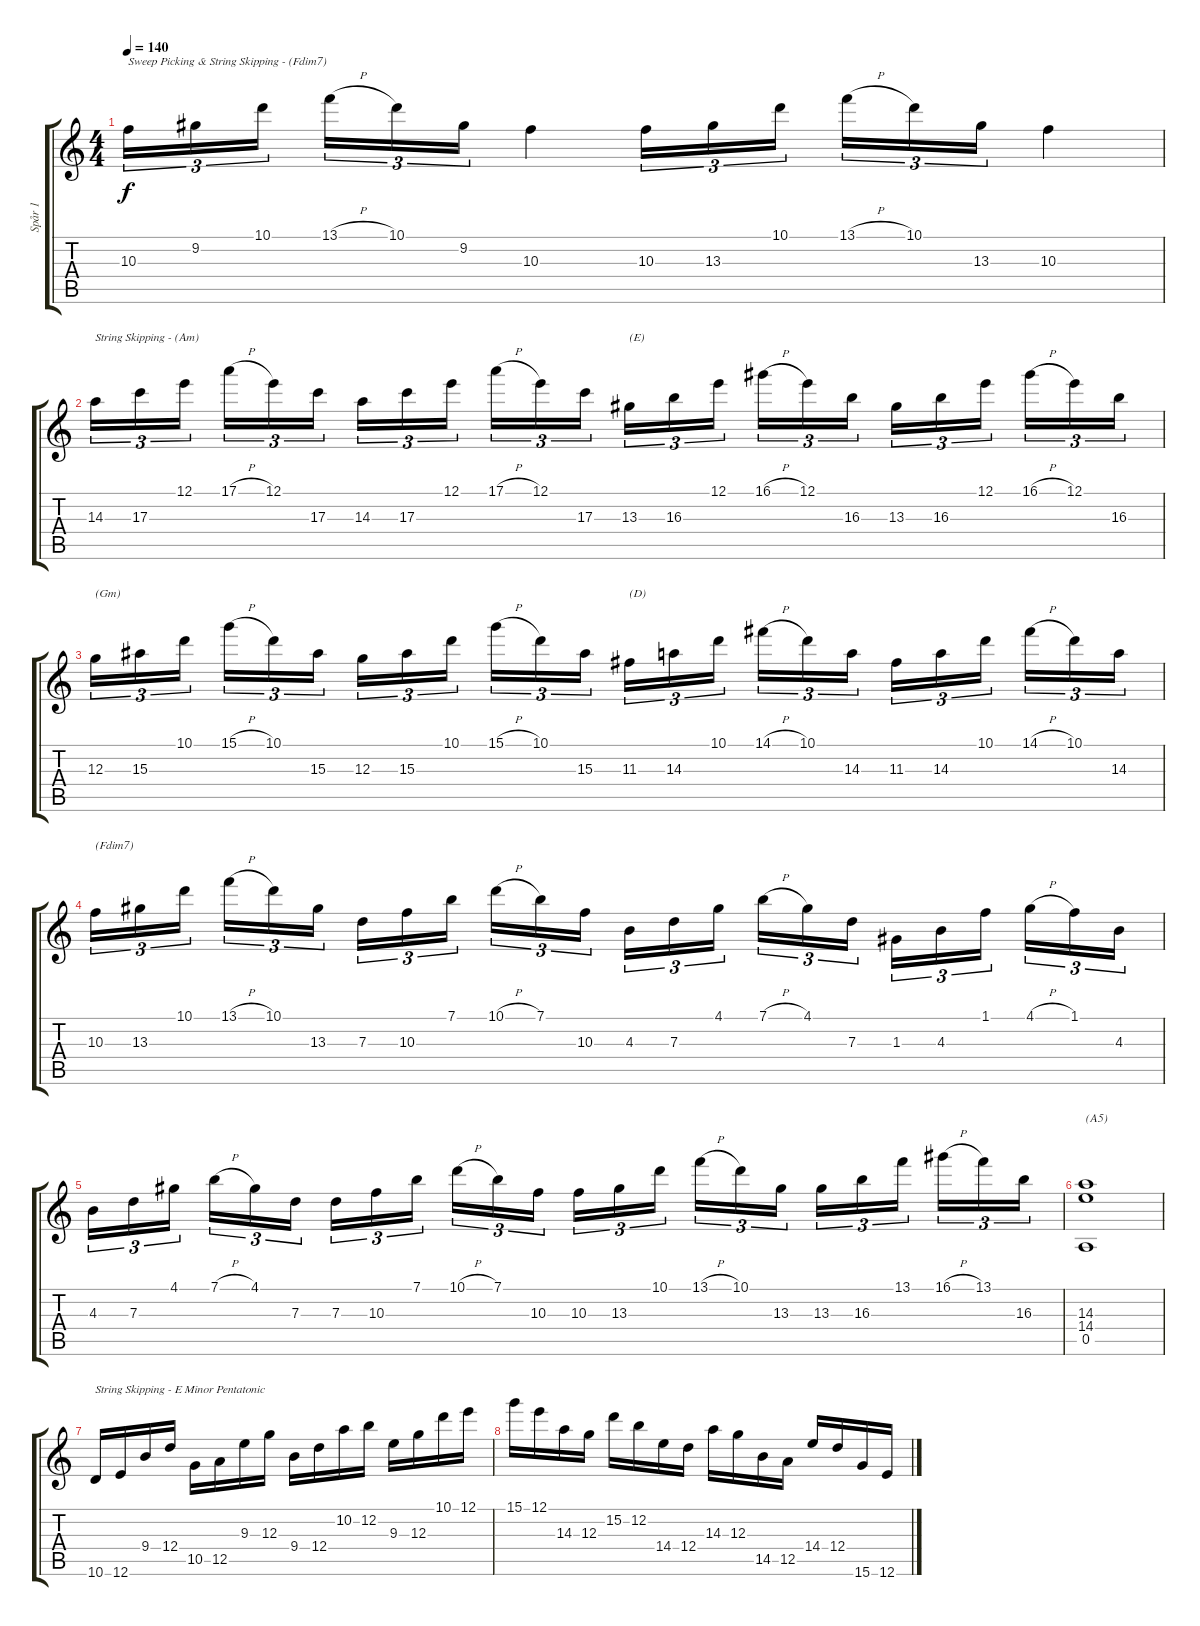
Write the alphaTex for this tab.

\track ("Spår 1" "Spår 1") {instrument distortionguitar}
\staff {score tabs}
\tuning (E4 B3 G3 D3 A2 E2) {hide}
\ts (4 4)
\tempo 140
\clef g2
\ks c
10.3.16{tu (3 2) txt "Sweep Picking & String Skipping - (Fdim7)" dy f} 9.2.16{tu (3 2)} 10.1.16{tu (3 2)} 13.1{h}.16{tu (3 2)} 10.1.16{tu (3 2)} 9.2.16{tu (3 2)} 10.3.4 10.3.16{tu (3 2)} 13.3.16{tu (3 2)} 10.1.16{tu (3 2)} 13.1{h}.16{tu (3 2)} 10.1.16{tu (3 2)} 13.3.16{tu (3 2)} 10.3.4 |
14.3.16{tu (3 2) txt "String Skipping - (Am)"} 17.3.16{tu (3 2)} 12.1.16{tu (3 2)} 17.1{h}.16{tu (3 2)} 12.1.16{tu (3 2)} 17.3.16{tu (3 2)} 14.3.16{tu (3 2)} 17.3.16{tu (3 2)} 12.1.16{tu (3 2)} 17.1{h}.16{tu (3 2)} 12.1.16{tu (3 2)} 17.3.16{tu (3 2)} 13.3.16{tu (3 2) txt "(E)"} 16.3.16{tu (3 2)} 12.1.16{tu (3 2)} 16.1{h}.16{tu (3 2)} 12.1.16{tu (3 2)} 16.3.16{tu (3 2)} 13.3.16{tu (3 2)} 16.3.16{tu (3 2)} 12.1.16{tu (3 2)} 16.1{h}.16{tu (3 2)} 12.1.16{tu (3 2)} 16.3.16{tu (3 2)} |
12.3.16{tu (3 2) txt "(Gm)"} 15.3.16{tu (3 2)} 10.1.16{tu (3 2)} 15.1{h}.16{tu (3 2)} 10.1.16{tu (3 2)} 15.3.16{tu (3 2)} 12.3.16{tu (3 2)} 15.3.16{tu (3 2)} 10.1.16{tu (3 2)} 15.1{h}.16{tu (3 2)} 10.1.16{tu (3 2)} 15.3.16{tu (3 2)} 11.3.16{tu (3 2) txt "(D)"} 14.3.16{tu (3 2)} 10.1.16{tu (3 2)} 14.1{h}.16{tu (3 2)} 10.1.16{tu (3 2)} 14.3.16{tu (3 2)} 11.3.16{tu (3 2)} 14.3.16{tu (3 2)} 10.1.16{tu (3 2)} 14.1{h}.16{tu (3 2)} 10.1.16{tu (3 2)} 14.3.16{tu (3 2)} |
10.3.16{tu (3 2) txt "(Fdim7)"} 13.3.16{tu (3 2)} 10.1.16{tu (3 2)} 13.1{h}.16{tu (3 2)} 10.1.16{tu (3 2)} 13.3.16{tu (3 2)} 7.3.16{tu (3 2)} 10.3.16{tu (3 2)} 7.1.16{tu (3 2)} 10.1{h}.16{tu (3 2)} 7.1.16{tu (3 2)} 10.3.16{tu (3 2)} 4.3.16{tu (3 2)} 7.3.16{tu (3 2)} 4.1.16{tu (3 2)} 7.1{h}.16{tu (3 2)} 4.1.16{tu (3 2)} 7.3.16{tu (3 2)} 1.3.16{tu (3 2)} 4.3.16{tu (3 2)} 1.1.16{tu (3 2)} 4.1{h}.16{tu (3 2)} 1.1.16{tu (3 2)} 4.3.16{tu (3 2)} |
4.3.16{tu (3 2)} 7.3.16{tu (3 2)} 4.1.16{tu (3 2)} 7.1{h}.16{tu (3 2)} 4.1.16{tu (3 2)} 7.3.16{tu (3 2)} 7.3.16{tu (3 2)} 10.3.16{tu (3 2)} 7.1.16{tu (3 2)} 10.1{h}.16{tu (3 2)} 7.1.16{tu (3 2)} 10.3.16{tu (3 2)} 10.3.16{tu (3 2)} 13.3.16{tu (3 2)} 10.1.16{tu (3 2)} 13.1{h}.16{tu (3 2)} 10.1.16{tu (3 2)} 13.3.16{tu (3 2)} 13.3.16{tu (3 2)} 16.3.16{tu (3 2)} 13.1.16{tu (3 2)} 16.1{h}.16{tu (3 2)} 13.1.16{tu (3 2)} 16.3.16{tu (3 2)} |
(14.3 14.4 0.5).1{txt "(A5)"} |
10.6.16{txt "String Skipping - E Minor Pentatonic"} 12.6.16 9.4.16 12.4.16 10.5.16 12.5.16 9.3.16 12.3.16 9.4.16 12.4.16 10.2.16 12.2.16 9.3.16 12.3.16 10.1.16 12.1.16 |
15.1.16 12.1.16 14.3.16 12.3.16 15.2.16 12.2.16 14.4.16 12.4.16 14.3.16 12.3.16 14.5.16 12.5.16 14.4.16 12.4.16 15.6.16 12.6.16
